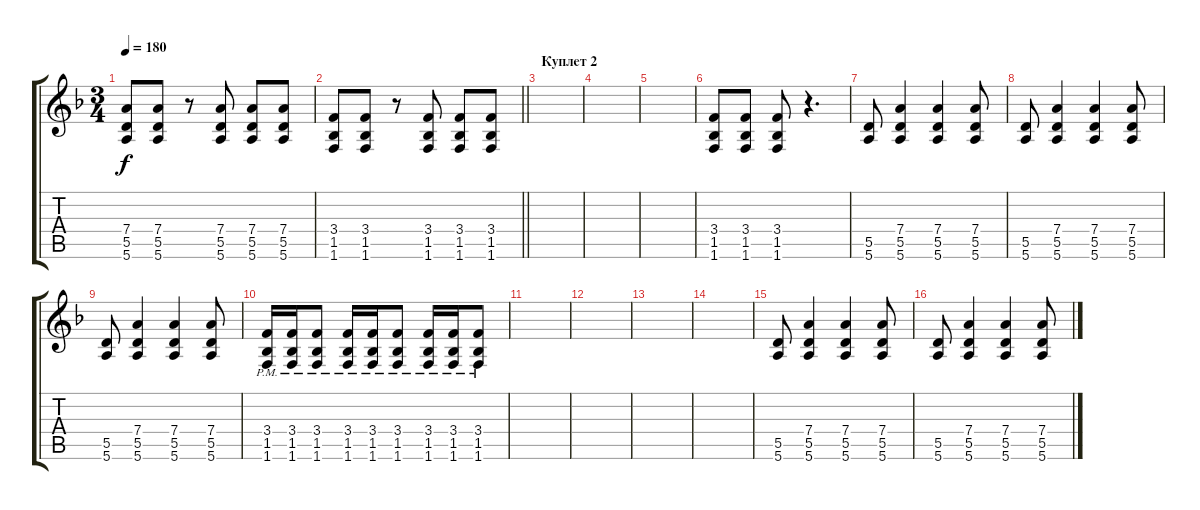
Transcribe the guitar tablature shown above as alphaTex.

\track "" {instrument acousticguitarsteel}
\staff {score tabs}
\tuning (E4 B3 G3 D3 A2 E2) {hide}
\ts (3 4)
\tempo 180
\clef g2
\ks dminor
(7.4 5.5 5.6).8{dy f} (7.4 5.5 5.6).8 r.8 (7.4 5.5 5.6).8 (7.4 5.5 5.6).8 (7.4 5.5 5.6).8 |
\barLineRight lightlight
(3.4 1.5 1.6).8 (3.4 1.5 1.6).8 r.8 (3.4 1.5 1.6).8 (3.4 1.5 1.6).8 (3.4 1.5 1.6).8 |
\section ("" "Куплет 2")
|
|
|
(3.4 1.5 1.6).8 (3.4 1.5 1.6).8 (3.4 1.5 1.6).8 r.4{d} |
(5.5 5.6).8 (7.4 5.5 5.6).4 (7.4 5.5 5.6).4 (7.4 5.5 5.6).8 |
(5.5 5.6).8 (7.4 5.5 5.6).4 (7.4 5.5 5.6).4 (7.4 5.5 5.6).8 |
(5.5 5.6).8 (7.4 5.5 5.6).4 (7.4 5.5 5.6).4 (7.4 5.5 5.6).8 |
(3.4 1.5{pm} 1.6{pm}).16 (3.4 1.5{pm} 1.6{pm}).16 (3.4 1.5{pm} 1.6{pm}).8 (3.4 1.5{pm} 1.6{pm}).16 (3.4 1.5{pm} 1.6{pm}).16 (3.4 1.5{pm} 1.6{pm}).8 (3.4 1.5{pm} 1.6{pm}).16 (3.4 1.5{pm} 1.6{pm}).16 (3.4 1.5{pm} 1.6{pm}).8 |
|
|
|
|
(5.5 5.6).8 (7.4 5.5 5.6).4 (7.4 5.5 5.6).4 (7.4 5.5 5.6).8 |
(5.5 5.6).8 (7.4 5.5 5.6).4 (7.4 5.5 5.6).4 (7.4 5.5 5.6).8
